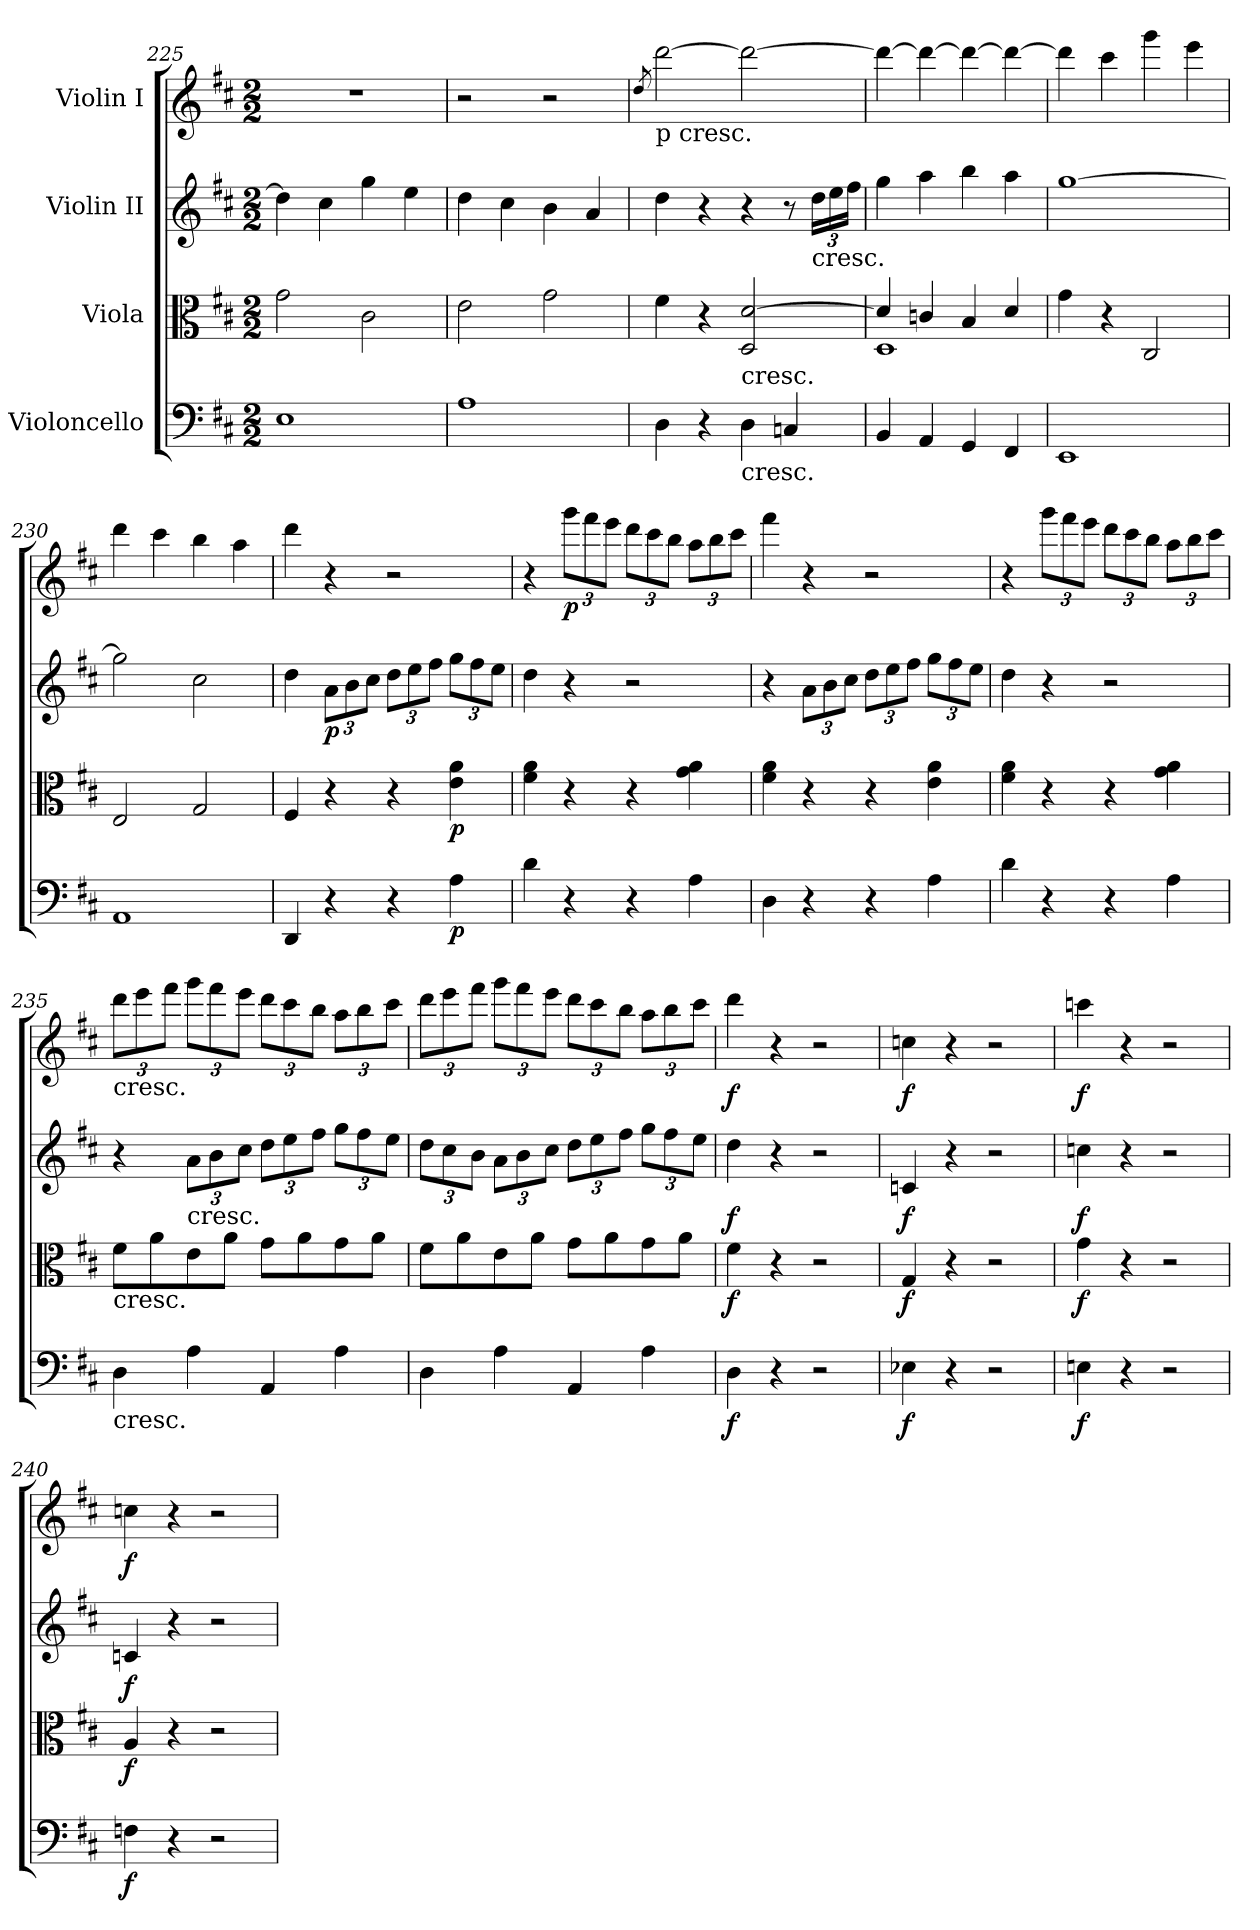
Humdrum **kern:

**kern	**dynam	**kern	**dynam	**kern	**dynam	**kern	**dynam
*part4	*part4	*part3	*part3	*part2	*part2	*part1	*part1
*staff4	*staff4	*staff3	*staff3	*staff2	*staff2	*staff1	*staff1
*I"Violoncello	*	*I"Viola	*	*I"Violin II	*	*I"Violin I	*
!!LO:LB:g=z
*clefF4	*	*clefC3	*	*clefG2	*	*clefG2	*
*k[f#c#]	*	*k[f#c#]	*	*k[f#c#]	*	*k[f#c#]	*
*M2/2	*	*M2/2	*	*M2/2	*	*M2/2	*
=225	=225	=225	=225	=225	=225	=225	=225
1E	.	2g\	.	4dd\]	.	1r	.
.	.	.	.	4cc#\	.	.	.
.	.	2c#\	.	4gg\	.	.	.
.	.	.	.	4ee\	.	.	.
=226	=226	=226	=226	=226	=226	=226	=226
1A	.	2e\	.	4dd\	.	2r	.
.	.	.	.	4cc#\	.	.	.
.	.	2g\	.	4b\	.	2r	.
.	.	.	.	4a/	.	.	.
=227	=227	=227	=227	=227	=227	=227	=227
.	.	.	.	.	.	8qdd/	.
!	!	!	!	!	!	!LO:TX:b:t=p  cresc.	!
4D\	.	4f#\	.	4dd\	.	[2ddd\	.
4r	.	4r	.	4r	.	.	.
!LO:TX:a:t=cresc.	!	!	!	!	!	!	!
!LO:TX:b:t=cresc.	!	!	!	!	!	!	!
4D\	.	2D/ [2d/	.	4r	.	2ddd\_	.
4Cn/	.	.	.	8r	.	.	.
*	*	*	*	*Xbrackettup	*	*	*
!	!	!	!	!LO:TX:b:t=cresc.	!	!	!
.	.	.	.	24dd\LL	.	.	.
.	.	.	.	24ee\	.	.	.
.	.	.	.	24ff#\JJ	.	.	.
=228	=228	=228	=228	=228	=228	=228	=228
*	*	*^	*	*	*	*	*
4BB/	.	4d/]	1D	.	4gg\	.	4ddd\_	.
4AA/	.	4cn/	.	.	4aa\	.	4ddd\_	.
4GG/	.	4B/	.	.	4bb\	.	4ddd\_	.
4FF#/	.	4d/	.	.	4aa\	.	4ddd\_	.
*	*	*v	*v	*	*	*	*	*
=229	=229	=229	=229	=229	=229	=229	=229
1EE	.	4g\	.	[1gg	.	4ddd\]	.
.	.	4r	.	.	.	4ccc#\	.
.	.	2C#/	.	.	.	4ggg\	.
.	.	.	.	.	.	4eee\	.
!!LO:PB:g=z
=230	=230	=230	=230	=230	=230	=230	=230
1AA	.	2E/	.	2gg\]	.	4ddd\	.
.	.	.	.	.	.	4ccc#\	.
.	.	2G/	.	2cc#\	.	4bb\	.
.	.	.	.	.	.	4aa\	.
=231	=231	=231	=231	=231	=231	=231	=231
4DD/	.	4F#/	.	4dd\	.	4ddd\	.
!	!	!	!	!	!LO:DY:b	!	!
4r	.	4r	.	12a\L	p	4r	.
.	.	.	.	12b\	.	.	.
.	.	.	.	12cc#\J	.	.	.
4r	.	4r	.	12dd\L	.	2r	.
.	.	.	.	12ee\	.	.	.
.	.	.	.	12ff#\J	.	.	.
!	!LO:DY:b	!	!LO:DY:b	!	!	!	!
4A\	p	4e\ 4a\	p	12gg\L	.	.	.
.	.	.	.	12ff#\	.	.	.
.	.	.	.	12ee\J	.	.	.
=232	=232	=232	=232	=232	=232	=232	=232
4d\	.	4f#\ 4a\	.	4dd\	.	4r	.
*	*	*	*	*	*	*Xbrackettup	*
!	!	!	!	!	!	!	!LO:DY:b
4r	.	4r	.	4r	.	12ggg\L	p
.	.	.	.	.	.	12fff#\	.
.	.	.	.	.	.	12eee\J	.
4r	.	4r	.	2r	.	12ddd\L	.
.	.	.	.	.	.	12ccc#\	.
.	.	.	.	.	.	12bb\J	.
4A\	.	4g\ 4a\	.	.	.	12aa\L	.
.	.	.	.	.	.	12bb\	.
.	.	.	.	.	.	12ccc#\J	.
!!LO:LB:g=z
=233	=233	=233	=233	=233	=233	=233	=233
4D\	.	4f#\ 4a\	.	4r	.	4fff#\	.
4r	.	4r	.	12a\L	.	4r	.
.	.	.	.	12b\	.	.	.
.	.	.	.	12cc#\J	.	.	.
4r	.	4r	.	12dd\L	.	2r	.
.	.	.	.	12ee\	.	.	.
.	.	.	.	12ff#\J	.	.	.
4A\	.	4e\ 4a\	.	12gg\L	.	.	.
.	.	.	.	12ff#\	.	.	.
.	.	.	.	12ee\J	.	.	.
!!LO:PB:g=z
=234	=234	=234	=234	=234	=234	=234	=234
4d\	.	4f#\ 4a\	.	4dd\	.	4r	.
4r	.	4r	.	4r	.	12ggg\L	.
.	.	.	.	.	.	12fff#\	.
.	.	.	.	.	.	12eee\J	.
4r	.	4r	.	2r	.	12ddd\L	.
.	.	.	.	.	.	12ccc#\	.
.	.	.	.	.	.	12bb\J	.
4A\	.	4g\ 4a\	.	.	.	12aa\L	.
.	.	.	.	.	.	12bb\	.
.	.	.	.	.	.	12ccc#\J	.
=235	=235	=235	=235	=235	=235	=235	=235
!	!	!	!	!	!	!LO:TX:b:t=cresc.	!
!	!	!LO:TX:b:t=cresc.	!	!	!	!	!
!LO:TX:b:t=cresc.	!	!	!	!	!	!	!
4D\	.	8f#\L	.	4r	.	12ddd\L	.
.	.	.	.	.	.	12eee\	.
.	.	8a\	.	.	.	.	.
.	.	.	.	.	.	12fff#\J	.
!	!	!LO:TX:a:t=cresc.	!	!	!	!	!
4A\	.	8e\	.	12a\L	.	12ggg\L	.
.	.	.	.	12b\	.	12fff#\	.
.	.	8a\J	.	.	.	.	.
.	.	.	.	12cc#\J	.	12eee\J	.
4AA/	.	8g\L	.	12dd\L	.	12ddd\L	.
.	.	.	.	12ee\	.	12ccc#\	.
.	.	8a\	.	.	.	.	.
.	.	.	.	12ff#\J	.	12bb\J	.
4A\	.	8g\	.	12gg\L	.	12aa\L	.
.	.	.	.	12ff#\	.	12bb\	.
.	.	8a\J	.	.	.	.	.
.	.	.	.	12ee\J	.	12ccc#\J	.
!!LO:LB:g=z
=236	=236	=236	=236	=236	=236	=236	=236
4D\	.	8f#\L	.	12dd\L	.	12ddd\L	.
.	.	.	.	12cc#\	.	12eee\	.
.	.	8a\	.	.	.	.	.
.	.	.	.	12b\J	.	12fff#\J	.
4A\	.	8e\	.	12a\L	.	12ggg\L	.
.	.	.	.	12b\	.	12fff#\	.
.	.	8a\J	.	.	.	.	.
.	.	.	.	12cc#\J	.	12eee\J	.
4AA/	.	8g\L	.	12dd\L	.	12ddd\L	.
.	.	.	.	12ee\	.	12ccc#\	.
.	.	8a\	.	.	.	.	.
.	.	.	.	12ff#\J	.	12bb\J	.
4A\	.	8g\	.	12gg\L	.	12aa\L	.
.	.	.	.	12ff#\	.	12bb\	.
.	.	8a\J	.	.	.	.	.
.	.	.	.	12ee\J	.	12ccc#\J	.
=237	=237	=237	=237	=237	=237	=237	=237
!	!LO:DY:b	!	!LO:DY:b	!	!LO:DY:b	!	!LO:DY:b
4D\	f	4f#\	f	4dd\	f	4ddd\	f
4r	.	4r	.	4r	.	4r	.
2r	.	2r	.	2r	.	2r	.
=238	=238	=238	=238	=238	=238	=238	=238
!	!LO:DY:b	!	!LO:DY:b	!	!LO:DY:b	!	!LO:DY:b
4E-X\	f	4G/	f	4cn/	f	4ccn\	f
4r	.	4r	.	4r	.	4r	.
2r	.	2r	.	2r	.	2r	.
=239	=239	=239	=239	=239	=239	=239	=239
!	!LO:DY:b	!	!LO:DY:b	!	!LO:DY:b	!	!LO:DY:b
4En\	f	4g\	f	4ccn\	f	4cccn\	f
4r	.	4r	.	4r	.	4r	.
2r	.	2r	.	2r	.	2r	.
!!LO:PB:g=z
=240	=240	=240	=240	=240	=240	=240	=240
!	!LO:DY:b	!	!LO:DY:b	!	!LO:DY:b	!	!LO:DY:b
4Fn\	f	4A/	f	4cn/	f	4ccn\	f
4r	.	4r	.	4r	.	4r	.
2r	.	2r	.	2r	.	2r	.
=	=	=	=	=	=	=	=
*-	*-	*-	*-	*-	*-	*-	*-
